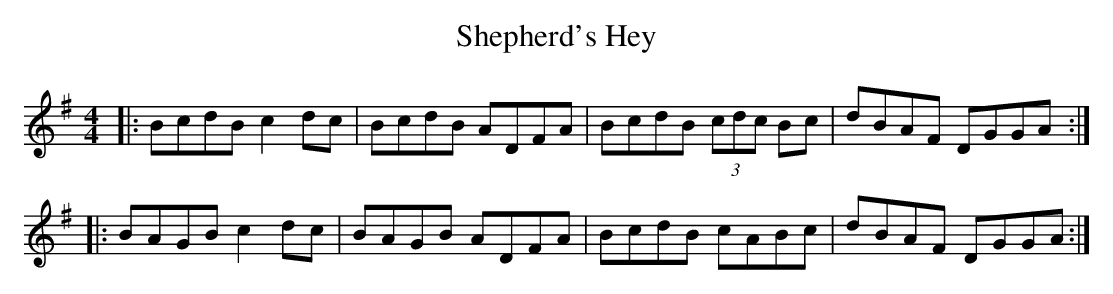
X:1
T: Shepherd's Hey
M: 4/4
L: 1/8
K: Gmaj
|:BcdB c2 dc|BcdB ADFA|BcdB (3cdc Bc|dBAF DGGA:|
|:BAGB c2 dc|BAGB ADFA|BcdB cABc|dBAF DGGA:|
